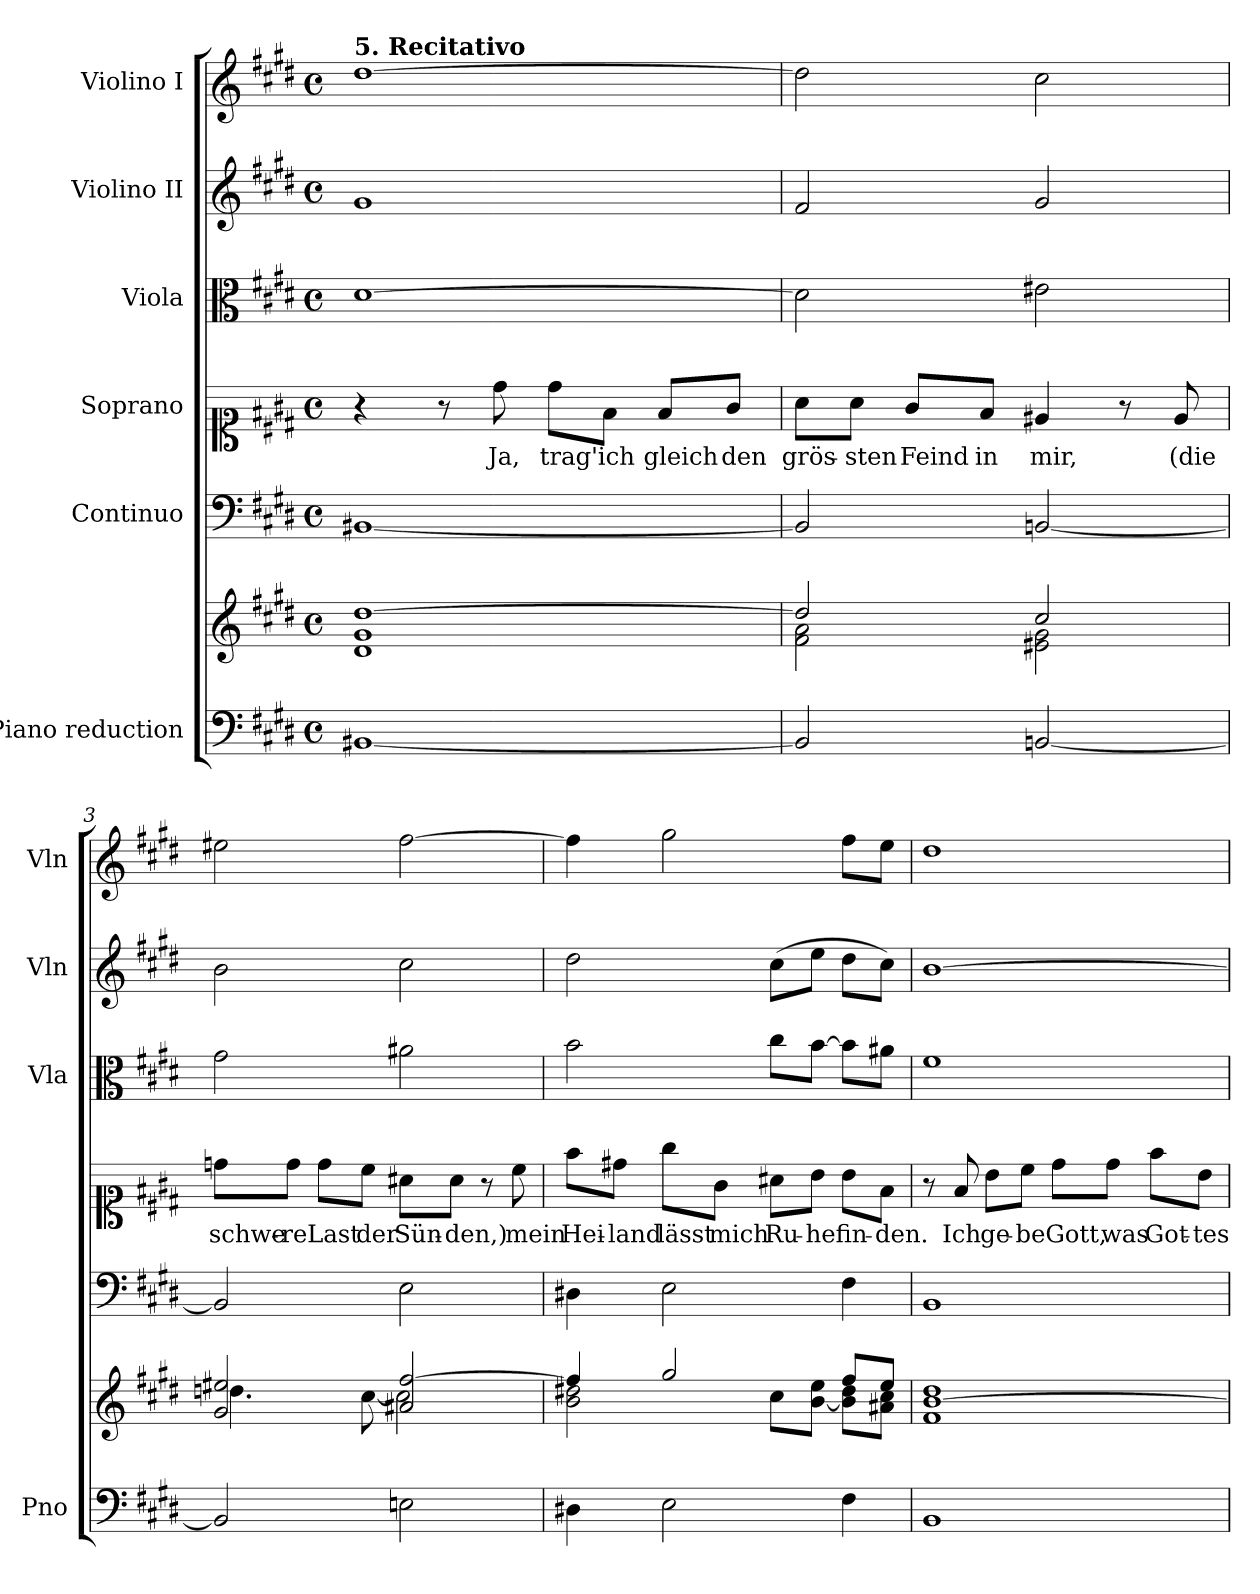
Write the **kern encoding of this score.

**kern	**kern	**kern	**kern	**text	**kern	**kern	**kern
*part6	*part6	*part5	*part4	*part4	*part3	*part2	*part1
*staff7	*staff6	*staff5	*staff4	*staff4	*staff3	*staff2	*staff1
*I"Piano reduction	*	*I"Continuo	*I"Soprano	*	*I"Viola	*I"Violino II	*I"Violino I
*I'Pno	*	*	*	*	*I'Vla	*I'Vln	*I'Vln
*clefF4	*clefG2	*clefF4	*clefC1	*	*clefC3	*clefG2	*clefG2
*k[f#c#g#d#]	*k[f#c#g#d#]	*k[f#c#g#d#]	*k[f#c#g#d#]	*	*k[f#c#g#d#]	*k[f#c#g#d#]	*k[f#c#g#d#]
*M4/4	*M4/4	*M4/4	*M4/4	*	*M4/4	*M4/4	*M4/4
*met(c)	*met(c)	*met(c)	*met(c)	*	*met(c)	*met(c)	*met(c)
=1	=1	=1	=1	=1	=1	=1	=1
*	*^	*	*	*	*	*	*
!	!	!	!	!	!	!	!	!LO:TX:a:B:t=5. Recitativo
[1BB#X	[1dd#	1d# 1g#	[1BB#X	4r	.	[1d#	1g#	[1dd#
.	.	.	.	8r	.	.	.	.
!	!	!	!	!	!LO:LY:b	!	!	!
.	.	.	.	8dd#\	Ja,	.	.	.
!	!	!	!	!	!LO:LY:b	!	!	!
.	.	.	.	8dd#\L	trag'	.	.	.
!	!	!	!	!	!LO:LY:b	!	!	!
.	.	.	.	8f#\J	ich	.	.	.
!	!	!	!	!	!LO:LY:b	!	!	!
.	.	.	.	8f#/L	gleich	.	.	.
!	!	!	!	!	!LO:LY:b	!	!	!
.	.	.	.	8g#/J	den	.	.	.
=2	=2	=2	=2	=2	=2	=2	=2	=2
!	!	!	!	!	!LO:LY:b	!	!	!
2BB#/]	2dd#/]	2f#\ 2a\	2BB#/]	8a\L	grös-	2d#\]	2f#/	2dd#\]
!	!	!	!	!	!LO:LY:b	!	!	!
.	.	.	.	8a\J	-sten	.	.	.
!	!	!	!	!	!LO:LY:b	!	!	!
.	.	.	.	8g#/L	Feind	.	.	.
!	!	!	!	!	!LO:LY:b	!	!	!
.	.	.	.	8f#/J	in	.	.	.
!	!	!	!	!	!LO:LY:b	!	!	!
[2BBn/	2cc#/	2e#X\ 2g#\	[2BBn/	4e#X/	mir,	2e#X\	2g#/	2cc#\
.	.	.	.	8r	.	.	.	.
!	!	!	!	!	!LO:LY:b	!	!	!
.	.	.	.	8e#/	(die	.	.	.
=3	=3	=3	=3	=3	=3	=3	=3	=3
!	!	!	!	!	!LO:LY:b	!	!	!
2BB/]	2g#/ 2ee#X/	4.ddn\	2BB/]	8ddn\L	schwe-	2g#\	2b\	2ee#X\
!	!	!	!	!	!LO:LY:b	!	!	!
.	.	.	.	8dd\J	-re	.	.	.
!	!	!	!	!	!LO:LY:b	!	!	!
.	.	.	.	8dd\L	Last	.	.	.
!	!	!	!	!	!LO:LY:b	!	!	!
.	.	[8cc#\	.	8cc#\J	der	.	.	.
!	!	!	!	!	!LO:LY:b	!	!	!
2En\	2a#X/ [2ff#/	2cc#\]	2E\	8a#X\L	Sün-	2a#X\	2cc#\	[2ff#\
!	!	!	!	!	!LO:LY:b	!	!	!
.	.	.	.	8a#\J	-den,)	.	.	.
.	.	.	.	8r	.	.	.	.
!	!	!	!	!	!LO:LY:b	!	!	!
.	.	.	.	8cc#\	mein	.	.	.
!!LO:LB:g=z
=4	=4	=4	=4	=4	=4	=4	=4	=4
!	!	!	!	!	!LO:LY:b	!	!	!
4D#X\	4ff#/]	2b\ 2dd#X\	4D#X\	8ff#\L	Hei-	2b\	2dd#\	4ff#\]
!	!	!	!	!	!LO:LY:b	!	!	!
.	.	.	.	8dd#X\J	-land	.	.	.
!	!	!	!	!	!LO:LY:b	!	!	!
2E\	2gg#/	.	2E\	8gg#\L	lässt	.	.	2gg#\
!	!	!	!	!	!LO:LY:b	!	!	!
.	.	.	.	8g#\J	mich	.	.	.
!	!	!	!	!	!LO:LY:b	!	!	!
.	.	8cc#\L	.	8a#X\L	Ru-	8cc#\L	(>8cc#\L	.
!	!	!	!	!	!LO:LY:b	!	!	!
.	.	[8b\ 8ee\J	.	8b\J	-he	[8b\J	8ee\J	.
!	!	!	!	!	!LO:LY:b	!	!	!
4F#\	8ff#/L	8b\] 8dd#\L	4F#\	8b\L	fin-	8b\L]	8dd#\L	8ff#\L
!	!	!	!	!	!LO:LY:b	!	!	!
.	8ee/J	8a#X\ 8cc#\J	.	8f#\J	-den.	8a#X\J	8cc#\J)	8ee\J
=5	=5	=5	=5	=5	=5	=5	=5	=5
1BB	[1b 1dd#	1f#	1BB	8r	.	1f#	[1b	1dd#
!	!	!	!	!	!LO:LY:b	!	!	!
.	.	.	.	8f#/	Ich	.	.	.
!	!	!	!	!	!LO:LY:b	!	!	!
.	.	.	.	8b\L	ge-	.	.	.
!	!	!	!	!	!LO:LY:b	!	!	!
.	.	.	.	8cc#\J	-be	.	.	.
!	!	!	!	!	!LO:LY:b	!	!	!
.	.	.	.	8dd#\L	Gott,	.	.	.
!	!	!	!	!	!LO:LY:b	!	!	!
.	.	.	.	8dd#\J	was	.	.	.
!	!	!	!	!	!LO:LY:b	!	!	!
.	.	.	.	8ff#\L	Got-	.	.	.
!	!	!	!	!	!LO:LY:b	!	!	!
.	.	.	.	8b\J	-tes	.	.	.
*	*v	*v	*	*	*	*	*	*
=	=	=	=	=	=	=	=
*-	*-	*-	*-	*-	*-	*-	*-
